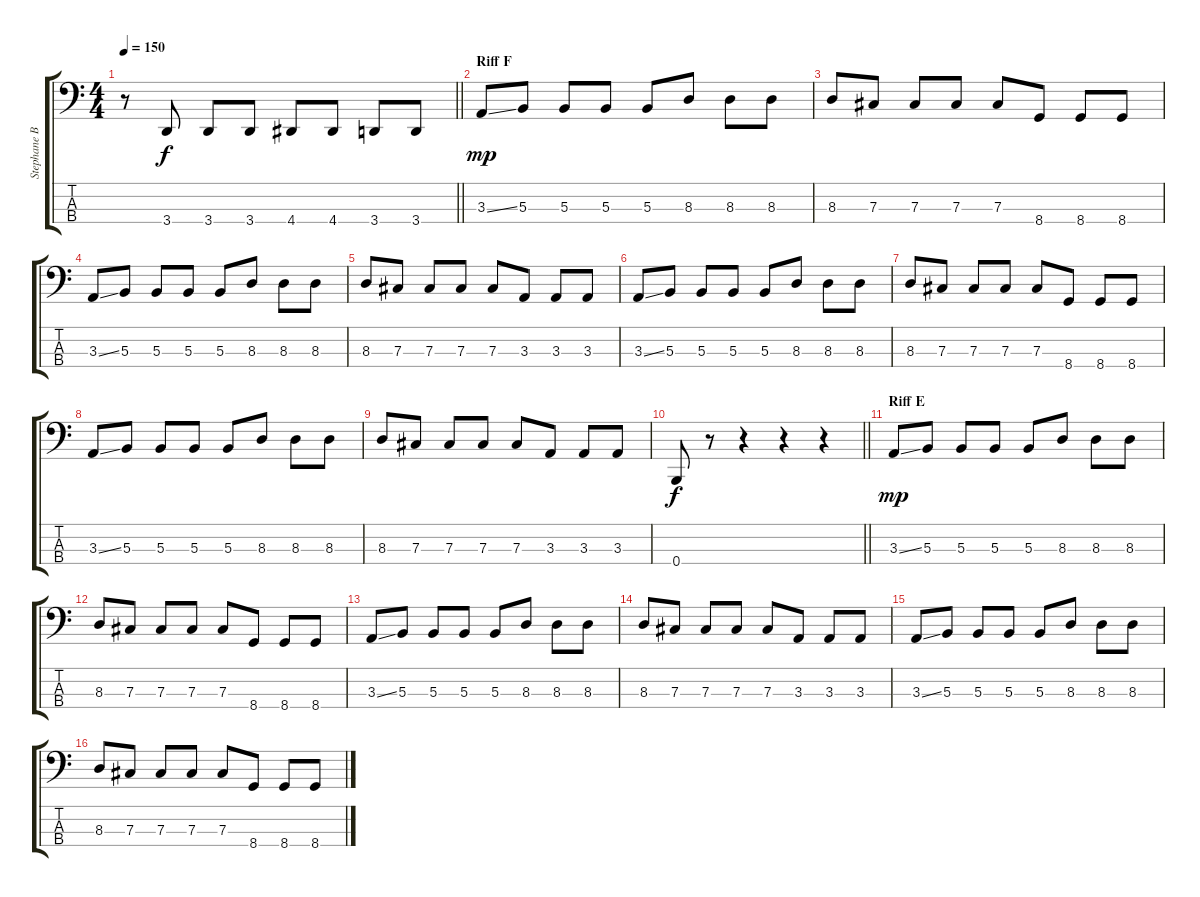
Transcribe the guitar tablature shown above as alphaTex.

\track ("Stephane Barbe" "Stephane B") {instrument electricbasspick}
\staff {score tabs}
\tuning (E2 B1 Gb1 B0) {hide}
\ts (4 4)
\tempo 150
\clef f4
\barLineRight lightlight
\ks c
r.8{dy f} 3.4.8 3.4.8 3.4.8 4.4.8 4.4.8 3.4.8 3.4.8 |
\section ("" "Riff F")
3.3{ss}.8{dy mp} 5.3.8 5.3.8 5.3.8 5.3.8 8.3.8 8.3.8 8.3.8 |
8.3.8 7.3.8 7.3.8 7.3.8 7.3.8 8.4.8 8.4.8 8.4.8 |
3.3{ss}.8 5.3.8 5.3.8 5.3.8 5.3.8 8.3.8 8.3.8 8.3.8 |
8.3.8 7.3.8 7.3.8 7.3.8 7.3.8 3.3.8 3.3.8 3.3.8 |
3.3{ss}.8 5.3.8 5.3.8 5.3.8 5.3.8 8.3.8 8.3.8 8.3.8 |
8.3.8 7.3.8 7.3.8 7.3.8 7.3.8 8.4.8 8.4.8 8.4.8 |
3.3{ss}.8 5.3.8 5.3.8 5.3.8 5.3.8 8.3.8 8.3.8 8.3.8 |
8.3.8 7.3.8 7.3.8 7.3.8 7.3.8 3.3.8 3.3.8 3.3.8 |
\barLineRight lightlight
0.4.8{dy f} r.8 r.4 r.4 r.4 |
\section ("" "Riff E")
3.3{ss}.8{dy mp} 5.3.8 5.3.8 5.3.8 5.3.8 8.3.8 8.3.8 8.3.8 |
8.3.8 7.3.8 7.3.8 7.3.8 7.3.8 8.4.8 8.4.8 8.4.8 |
3.3{ss}.8 5.3.8 5.3.8 5.3.8 5.3.8 8.3.8 8.3.8 8.3.8 |
8.3.8 7.3.8 7.3.8 7.3.8 7.3.8 3.3.8 3.3.8 3.3.8 |
3.3{ss}.8 5.3.8 5.3.8 5.3.8 5.3.8 8.3.8 8.3.8 8.3.8 |
8.3.8 7.3.8 7.3.8 7.3.8 7.3.8 8.4.8 8.4.8 8.4.8
